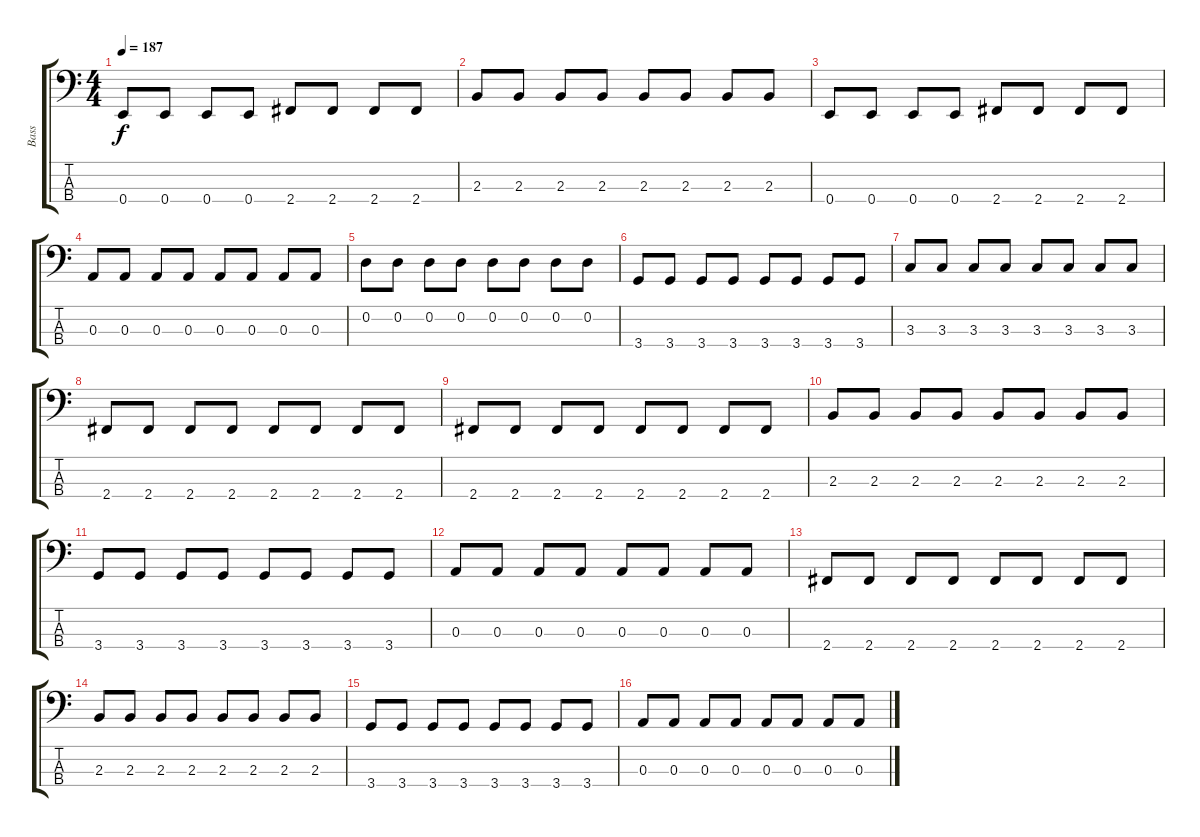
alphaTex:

\track ("Bass" "Bass") {instrument electricbasspick}
\staff {score tabs}
\tuning (G2 D2 A1 E1) {hide}
\ts (4 4)
\tempo 187
\clef f4
\ks c
0.4.8{dy f} 0.4.8 0.4.8 0.4.8 2.4.8 2.4.8 2.4.8 2.4.8 |
2.3.8 2.3.8 2.3.8 2.3.8 2.3.8 2.3.8 2.3.8 2.3.8 |
0.4.8 0.4.8 0.4.8 0.4.8 2.4.8 2.4.8 2.4.8 2.4.8 |
0.3.8 0.3.8 0.3.8 0.3.8 0.3.8 0.3.8 0.3.8 0.3.8 |
0.2.8 0.2.8 0.2.8 0.2.8 0.2.8 0.2.8 0.2.8 0.2.8 |
3.4.8 3.4.8 3.4.8 3.4.8 3.4.8 3.4.8 3.4.8 3.4.8 |
3.3.8 3.3.8 3.3.8 3.3.8 3.3.8 3.3.8 3.3.8 3.3.8 |
2.4.8 2.4.8 2.4.8 2.4.8 2.4.8 2.4.8 2.4.8 2.4.8 |
2.4.8 2.4.8 2.4.8 2.4.8 2.4.8 2.4.8 2.4.8 2.4.8 |
2.3.8 2.3.8 2.3.8 2.3.8 2.3.8 2.3.8 2.3.8 2.3.8 |
3.4.8 3.4.8 3.4.8 3.4.8 3.4.8 3.4.8 3.4.8 3.4.8 |
0.3.8 0.3.8 0.3.8 0.3.8 0.3.8 0.3.8 0.3.8 0.3.8 |
2.4.8 2.4.8 2.4.8 2.4.8 2.4.8 2.4.8 2.4.8 2.4.8 |
2.3.8 2.3.8 2.3.8 2.3.8 2.3.8 2.3.8 2.3.8 2.3.8 |
3.4.8 3.4.8 3.4.8 3.4.8 3.4.8 3.4.8 3.4.8 3.4.8 |
0.3.8 0.3.8 0.3.8 0.3.8 0.3.8 0.3.8 0.3.8 0.3.8
